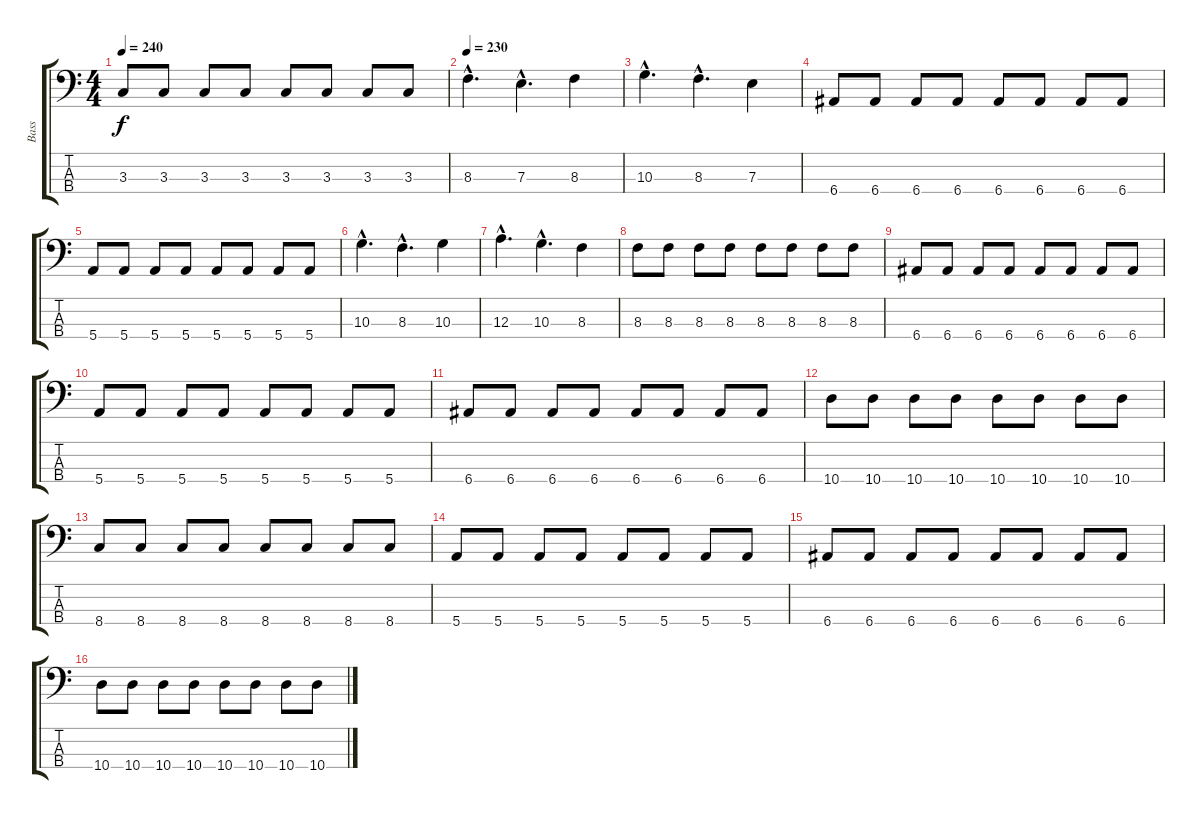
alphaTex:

\track ("Bass" "Bass") {instrument electricbasspick}
\staff {score tabs}
\tuning (G2 D2 A1 E1) {hide}
\ts (4 4)
\tempo 240
\clef f4
\ks c
3.3.8{dy f} 3.3.8 3.3.8 3.3.8 3.3.8 3.3.8 3.3.8 3.3.8 |
\tempo 230
8.3{hac}.4{d} 7.3{hac}.4{d} 8.3.4 |
10.3{hac}.4{d} 8.3{hac}.4{d} 7.3.4 |
6.4.8 6.4.8 6.4.8 6.4.8 6.4.8 6.4.8 6.4.8 6.4.8 |
5.4.8 5.4.8 5.4.8 5.4.8 5.4.8 5.4.8 5.4.8 5.4.8 |
10.3{hac}.4{d} 8.3{hac}.4{d} 10.3.4 |
12.3{hac}.4{d} 10.3{hac}.4{d} 8.3.4 |
8.3.8 8.3.8 8.3.8 8.3.8 8.3.8 8.3.8 8.3.8 8.3.8 |
6.4.8 6.4.8 6.4.8 6.4.8 6.4.8 6.4.8 6.4.8 6.4.8 |
5.4.8 5.4.8 5.4.8 5.4.8 5.4.8 5.4.8 5.4.8 5.4.8 |
6.4.8 6.4.8 6.4.8 6.4.8 6.4.8 6.4.8 6.4.8 6.4.8 |
10.4.8 10.4.8 10.4.8 10.4.8 10.4.8 10.4.8 10.4.8 10.4.8 |
8.4.8 8.4.8 8.4.8 8.4.8 8.4.8 8.4.8 8.4.8 8.4.8 |
5.4.8 5.4.8 5.4.8 5.4.8 5.4.8 5.4.8 5.4.8 5.4.8 |
6.4.8 6.4.8 6.4.8 6.4.8 6.4.8 6.4.8 6.4.8 6.4.8 |
10.4.8 10.4.8 10.4.8 10.4.8 10.4.8 10.4.8 10.4.8 10.4.8
